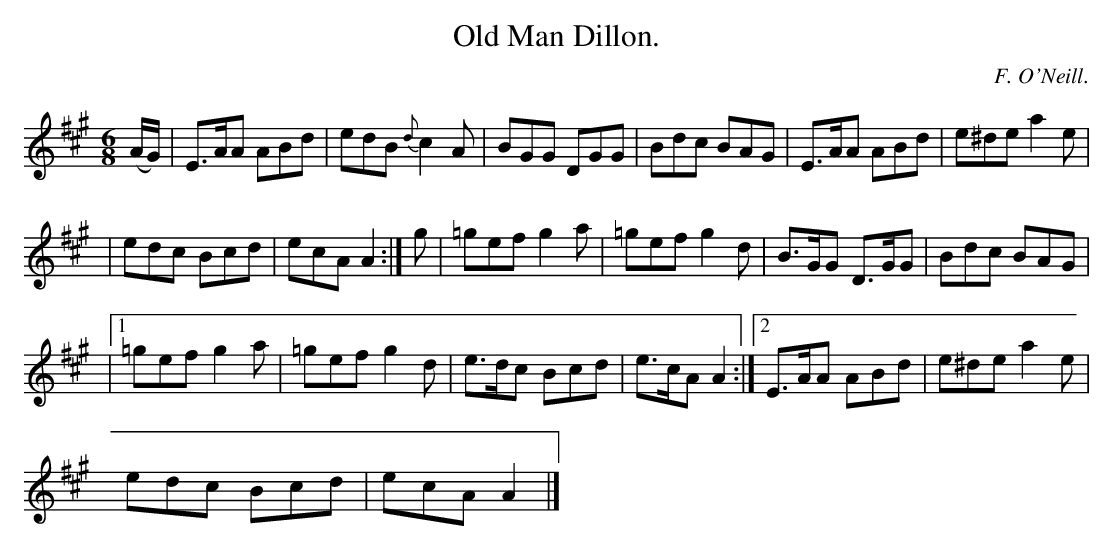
X:1
T: Old Man Dillon.
C: F. O'Neill.
M: 6/8
K: A
(A/G/)|E>AA ABd|edB {d}c2 A|BGG DGG|Bdc BAG|E>AA ABd|e^de a2 e|
|edc Bcd|ecA A2:|g|=gef g2 a|=gef g2 d|B>GG D>GG|Bdc BAG|
|[1 =gef g2 a|=gef g2 d|e>dc Bcd|e>cA A2:|[2 E>AA ABd|e^de a2 e|
edc Bcd|ecA A2|]
